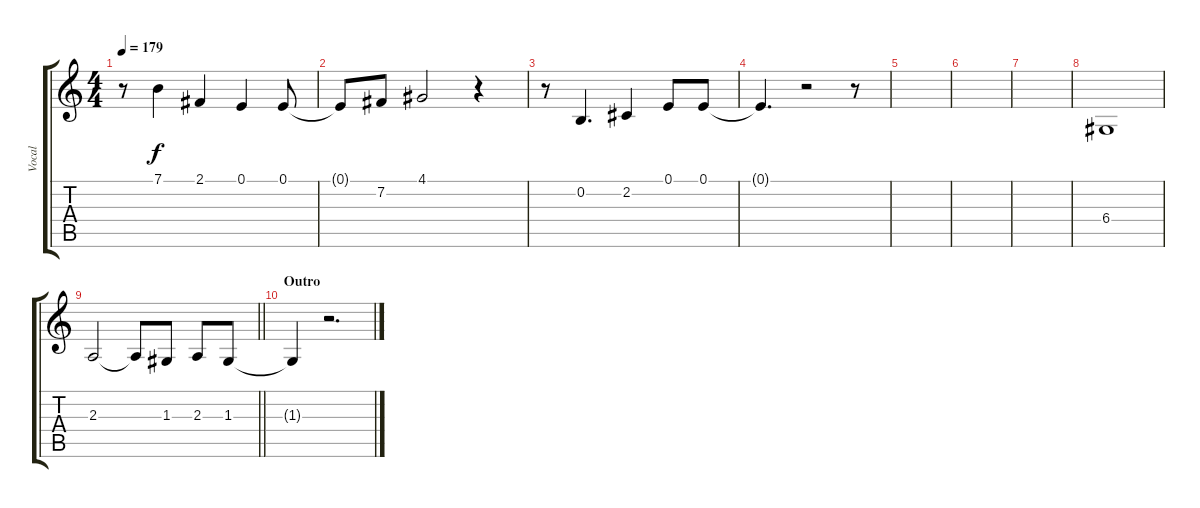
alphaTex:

\track ("Vocal" "Vocal") {instrument lead6voice}
\staff {score tabs}
\tuning (E4 B3 G3 D3 A2 E2) {hide}
\ts (4 4)
\tempo 179
\clef g2
\ks c
r.8{dy f} 7.1.4 2.1.4 0.1.4 0.1.8 |
0.1{t}.8 7.2.8 4.1.2 r.4 |
r.8 0.2.4{d} 2.2.4 0.1.8 0.1.8 |
0.1{t}.4{d} r.2 r.8 |
|
|
|
6.4.1 |
\barLineRight lightlight
2.3.2 2.3{t}.8 1.3.8 2.3.8 1.3.8 |
\section ("" "Outro")
1.3{t}.4 r.2{d}
